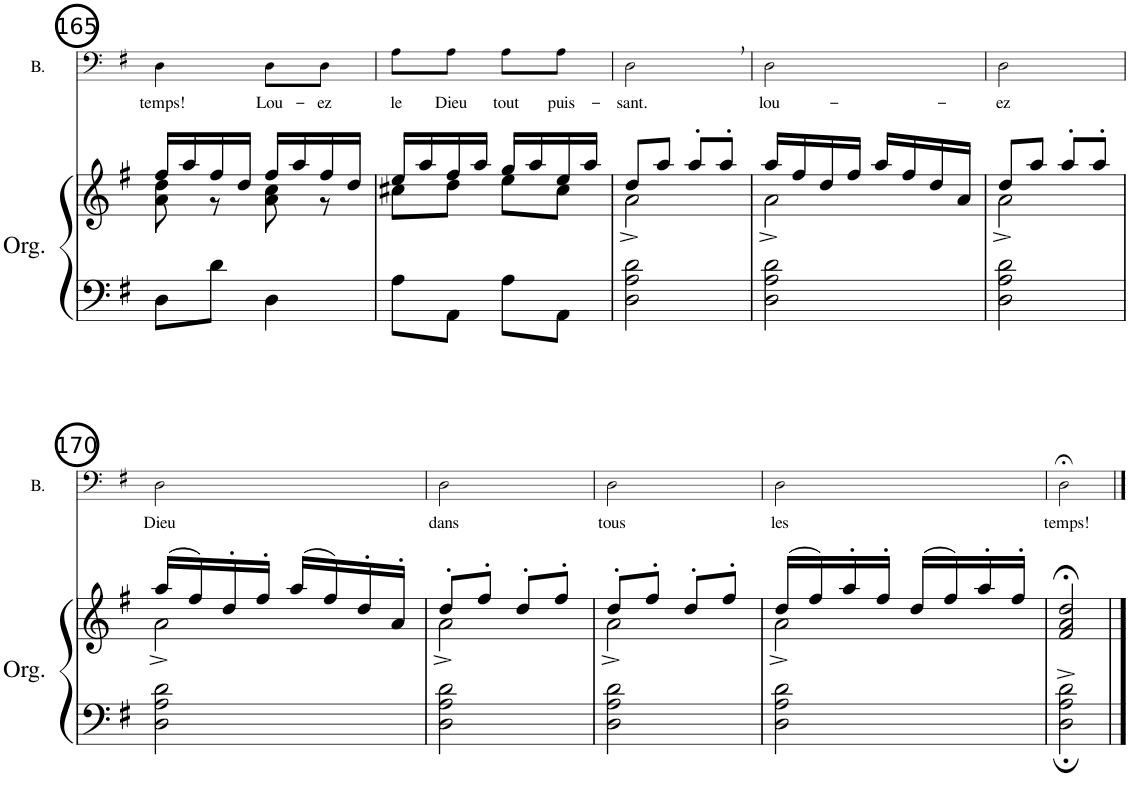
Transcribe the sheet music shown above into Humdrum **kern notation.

**kern	**kern	**kern	**text
*part2	*part2	*part1	*part1
*staff3	*staff2	*staff1	*staff1
*I"Orgue	*	*I"Bass	*
*I'Org.	*	*I'B.	*
!!LO:PB:g=z
*clefF4	*clefG2	*clefF4	*
*k[f#]	*k[f#]	*k[f#]	*
*M2/4	*M2/4	*M2/4	*
=165	=165	=165	=165
*	*^	*	*
!	!	!	!	!LO:LY:b
8D\L	16ff#/LL	8a\ 8dd\	4D\	temps!
.	16aa/	.	.	.
8d\J	16ff#/	8r	.	.
.	16dd/JJ	.	.	.
!	!	!	!	!LO:LY:b
4D\	16ff#/LL	8a\ 8cc\	8D\L	Lou-
.	16aa/	.	.	.
!	!	!	!	!LO:LY:b
.	16ff#/	8r	8D\J	-ez
.	16dd/JJ	.	.	.
=166	=166	=166	=166	=166
!	!	!	!	!LO:LY:b
8A\L	16ee/LL	8cc#X\L	8A\L	le
.	16aa/	.	.	.
!	!	!	!	!LO:LY:b
8AA\J	16ff#/	8dd\J	8A\J	Dieu
.	16aa/JJ	.	.	.
!	!	!	!	!LO:LY:b
8A\L	16gg/LL	8ee\L	8A\L	tout
.	16aa/	.	.	.
!	!	!	!	!LO:LY:b
8AA\J	16ee/	8cc#\J	8A\J	puis-
.	16aa/JJ	.	.	.
=167	=167	=167	=167	=167
!	!	!	!	!LO:LY:b
2D\ 2A\ 2d\	8dd/L	2a^\	2D,\	-sant.
.	8aa/J	.	.	.
.	8aa'/L	.	.	.
.	8aa'/J	.	.	.
=168	=168	=168	=168	=168
!	!	!	!	!LO:LY:b
2D\ 2A\ 2d\	16aa/LL	2a^\	2D\	lou-
.	16ff#/	.	.	.
.	16dd/	.	.	.
.	16ff#/JJ	.	.	.
.	16aa/LL	.	.	.
.	16ff#/	.	.	.
.	16dd/	.	.	.
.	16a/JJ	.	.	.
=169	=169	=169	=169	=169
!	!	!	!	!LO:LY:b
2D\ 2A\ 2d\	8dd/L	2a^\	2D\	-ez
.	8aa/J	.	.	.
.	8aa'/L	.	.	.
.	8aa'/J	.	.	.
!!LO:LB:g=z
=170	=170	=170	=170	=170
!	!	!	!	!LO:LY:b
2D\ 2A\ 2d\	(16aa/LL	2a^\	2D\	Dieu
.	16ff#/)	.	.	.
.	16dd'/	.	.	.
.	16ff#'/JJ	.	.	.
.	(16aa/LL	.	.	.
.	16ff#/)	.	.	.
.	16dd'/	.	.	.
.	16a'/JJ	.	.	.
=171	=171	=171	=171	=171
!	!	!	!	!LO:LY:b
2D\ 2A\ 2d\	8dd'/L	2a^\	2D\	dans
.	8ff#'/J	.	.	.
.	8dd'/L	.	.	.
.	8ff#'/J	.	.	.
=172	=172	=172	=172	=172
!	!	!	!	!LO:LY:b
2D\ 2A\ 2d\	8dd'/L	2a^\	2D\	tous
.	8ff#'/J	.	.	.
.	8dd'/L	.	.	.
.	8ff#'/J	.	.	.
=173	=173	=173	=173	=173
!	!	!	!	!LO:LY:b
2D\ 2A\ 2d\	(16dd/LL	2a^\	2D\	les
.	16ff#/)	.	.	.
.	16aa'/	.	.	.
.	16ff#'/JJ	.	.	.
.	(16dd/LL	.	.	.
.	16ff#/)	.	.	.
.	16aa'/	.	.	.
.	16ff#'/JJ	.	.	.
*	*v	*v	*	*
=174	=174	=174	=174
!	!	!	!LO:LY:b
2D\;^ 2A\;^ 2d\;^	2f#/;< 2a/;< 2dd/;<	2D;<\	temps!
==	==	==	==
*-	*-	*-	*-
